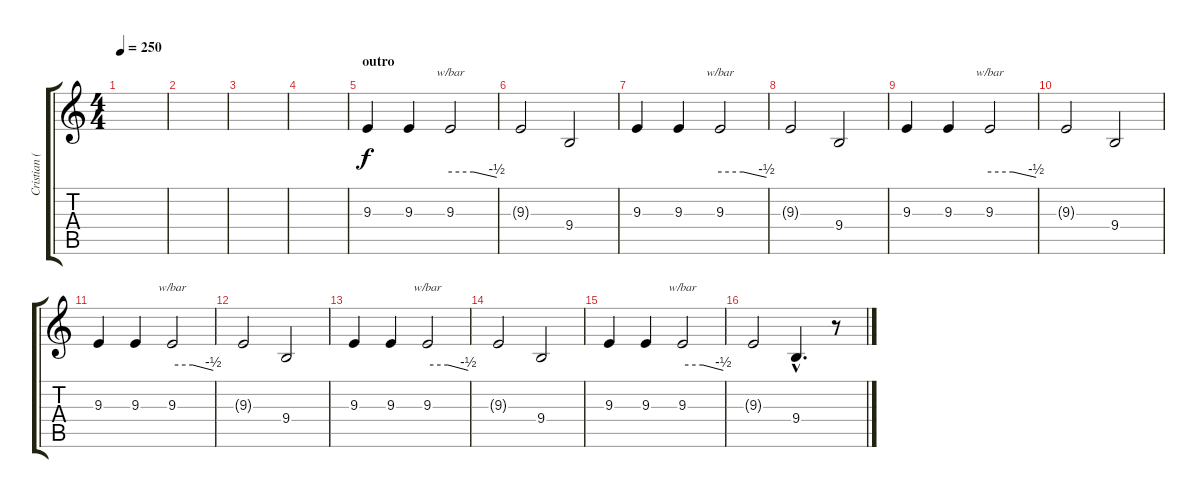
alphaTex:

\track ("Cristian (voz)" "Cristian (") {instrument lead6voice}
\staff {score tabs}
\tuning (E4 B3 G3 D3 A2 E2) {hide}
\ts (4 4)
\tempo 250
\clef g2
\ks c
|
|
|
|
\section ("" "outro")
9.3.4 9.3.4 9.3.2{tbe (custom default 0 0 30 0 60 -2)} |
9.3{t}.2 9.4.2 |
9.3.4 9.3.4 9.3.2{tbe (custom default 0 0 30 0 60 -2)} |
9.3{t}.2 9.4.2 |
9.3.4 9.3.4 9.3.2{tbe (custom default 0 0 30 0 60 -2)} |
9.3{t}.2 9.4.2 |
9.3.4 9.3.4 9.3.2{tbe (custom default 0 0 30 0 60 -2)} |
9.3{t}.2 9.4.2 |
9.3.4 9.3.4 9.3.2{tbe (custom default 0 0 30 0 60 -2)} |
9.3{t}.2 9.4.2 |
9.3.4 9.3.4 9.3.2{tbe (custom default 0 0 30 0 60 -2)} |
9.3{t}.2 9.4{hac}.4{d} r.8
